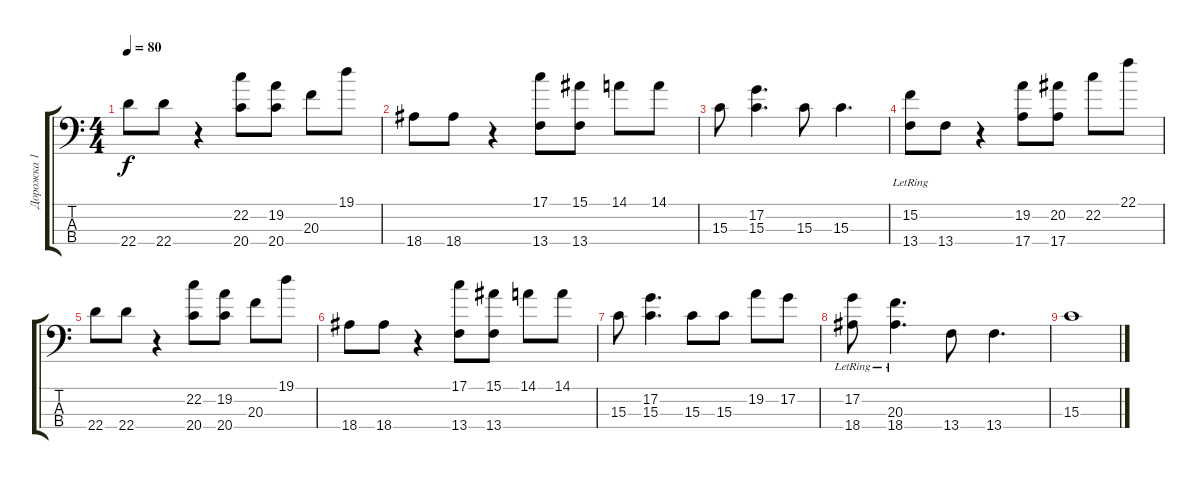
\track ("Дорожка 1" "Дорожка 1") {instrument electricbassfinger}
\staff {score tabs}
\tuning (G2 D2 A1 E1) {hide}
\ts (4 4)
\tempo 80
\clef f4
\ks c
22.4.8{dy f} 22.4.8 r.4 (22.2 20.4).8 (19.2 20.4).8 20.3.8 19.1.8 |
18.4.8 18.4.8 r.4 (17.1 13.4).8 (15.1 13.4).8 14.1.8 14.1.8 |
15.3.8 (17.2 15.3).4{d} 15.3.8 15.3.4{d} |
(15.2{lr} 13.4).8 13.4.8 r.4 (19.2 17.4).8 (20.2 17.4).8 22.2.8 22.1.8 |
22.4.8 22.4.8 r.4 (22.2 20.4).8 (19.2 20.4).8 20.3.8 19.1.8 |
18.4.8 18.4.8 r.4 (17.1 13.4).8 (15.1 13.4).8 14.1.8 14.1.8 |
15.3.8 (17.2 15.3).4{d} 15.3.8 15.3.8 19.2.8 17.2.8 |
(17.2 18.4{lr}).8 (20.3{lr} 18.4).4{d} 13.4.8 13.4.4{d} |
15.3.1
